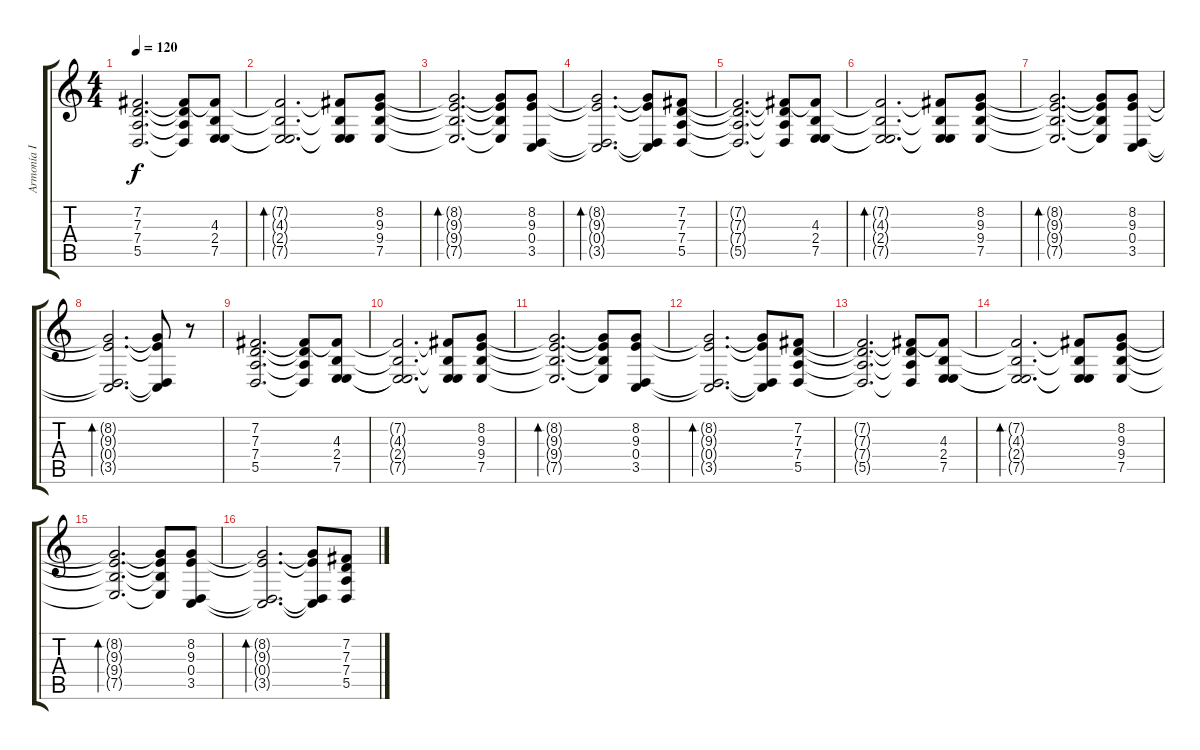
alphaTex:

\track ("Armonía I" "Armonía I") {instrument trumpet}
\staff {score tabs}
\tuning (E4 B3 G3 D3 A2 E2) {hide}
\ts (4 4)
\tempo 120
\clef g2
\ks c
(7.2{t} 7.3{t} 7.4{t} 5.5{t}).2{d dy f} (7.2{t} 7.3{t} 7.4{t} 5.5{t}).8 (7.2{t} 4.3 2.4 7.5).8 |
(7.2{t} 4.3{t} 2.4{t} 7.5{t}).2{d bd 60} (7.2{t} 4.3{t} 2.4{t} 7.5{t}).8 (8.2 9.3 9.4 7.5).8 |
(8.2{t} 9.3{t} 9.4{t} 7.5{t}).2{d bd 60} (8.2{t} 9.3{t} 9.4{t} 7.5{t}).8 (8.2 9.3 0.4 3.5).8 |
(8.2{t} 9.3{t} 0.4{t} 3.5{t}).2{d bd 60} (8.2{t} 9.3{t} 0.4{t} 3.5{t}).8 (7.2 7.3 7.4 5.5).8 |
(7.2{t} 7.3{t} 7.4{t} 5.5{t}).2{d} (7.2{t} 7.3{t} 7.4{t} 5.5{t}).8 (7.2{t} 4.3 2.4 7.5).8 |
(7.2{t} 4.3{t} 2.4{t} 7.5{t}).2{d bd 60} (7.2{t} 4.3{t} 2.4{t} 7.5{t}).8 (8.2 9.3 9.4 7.5).8 |
(8.2{t} 9.3{t} 9.4{t} 7.5{t}).2{d bd 60} (8.2{t} 9.3{t} 9.4{t} 7.5{t}).8 (8.2 9.3 0.4 3.5).8 |
(8.2{t} 9.3{t} 0.4{t} 3.5{t}).2{d bd 60} (8.2{t} 9.3{t} 0.4{t} 3.5{t}).8 r.8 |
(7.2 7.3 7.4 5.5).2{d} (7.2{t} 7.3{t} 7.4{t} 5.5{t}).8 (7.2{t} 4.3 2.4 7.5).8 |
(7.2{t} 4.3{t} 2.4{t} 7.5{t}).2{d} (7.2{t} 4.3{t} 2.4{t} 7.5{t}).8 (8.2 9.3 9.4 7.5).8 |
(8.2{t} 9.3{t} 9.4{t} 7.5{t}).2{d bd 60} (8.2{t} 9.3{t} 9.4{t} 7.5{t}).8 (8.2 9.3 0.4 3.5).8 |
(8.2{t} 9.3{t} 0.4{t} 3.5{t}).2{d bd 60} (8.2{t} 9.3{t} 0.4{t} 3.5{t}).8 (7.2 7.3 7.4 5.5).8 |
(7.2{t} 7.3{t} 7.4{t} 5.5{t}).2{d} (7.2{t} 7.3{t} 7.4{t} 5.5{t}).8 (7.2{t} 4.3 2.4 7.5).8 |
(7.2{t} 4.3{t} 2.4{t} 7.5{t}).2{d bd 60} (7.2{t} 4.3{t} 2.4{t} 7.5{t}).8 (8.2 9.3 9.4 7.5).8 |
(8.2{t} 9.3{t} 9.4{t} 7.5{t}).2{d bd 60} (8.2{t} 9.3{t} 9.4{t} 7.5{t}).8 (8.2 9.3 0.4 3.5).8 |
(8.2{t} 9.3{t} 0.4{t} 3.5{t}).2{d bd 60} (8.2{t} 9.3{t} 0.4{t} 3.5{t}).8 (7.2 7.3 7.4 5.5).8
